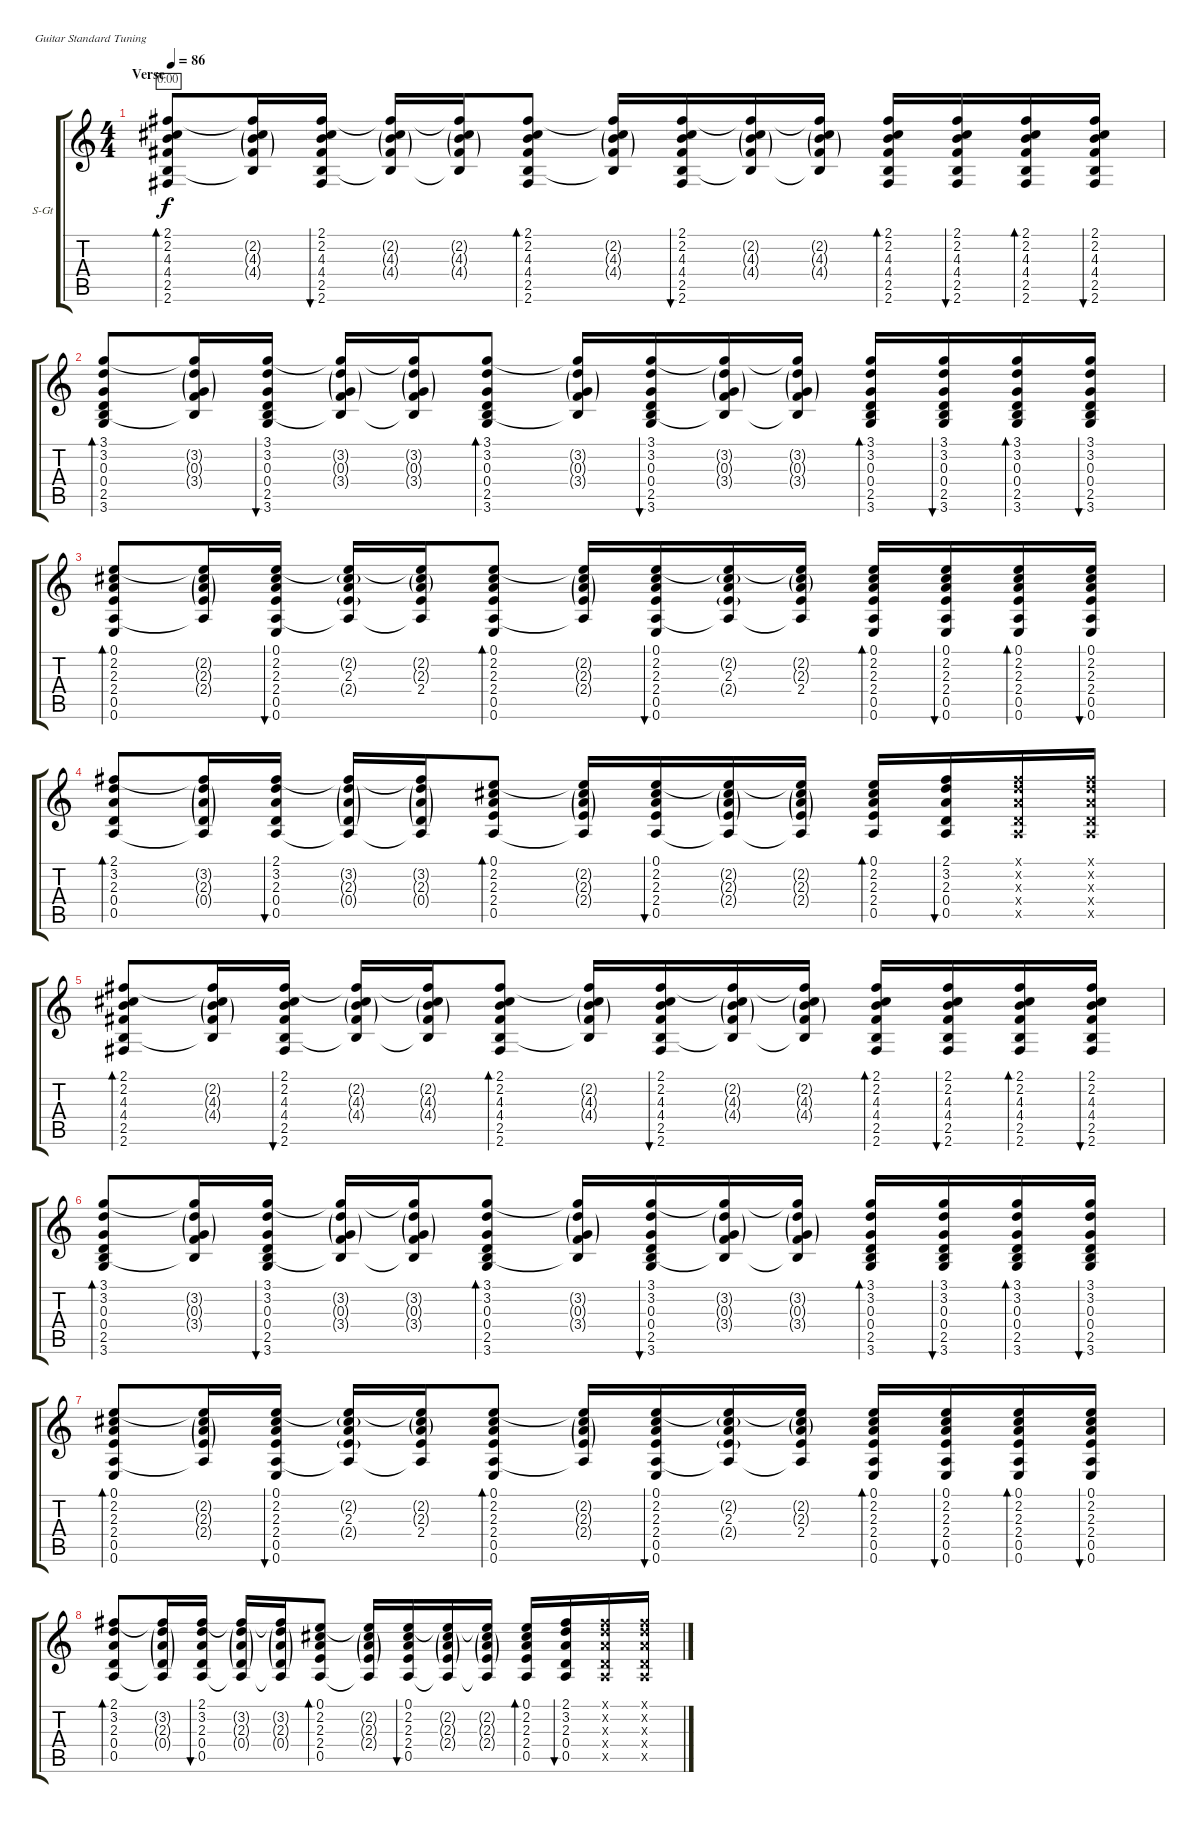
\defaultSystemsLayout 4
\bracketExtendMode groupsimilarinstruments
\firstSystemTrackNameOrientation horizontal
\otherSystemsTrackNameOrientation horizontal
\track ("Matt" "S-Gt") {instrument acousticguitarsteel}
\staff {score tabs}
\tuning (E4 B3 G3 D3 A2 E2)
\ts (4 4)
\section ("" "Verse")
\tempo 86
\clef g2
\ks c
(2.1 2.2 4.3 4.4 2.5 2.6).8{bd 60 dy f timer} (2.1{t} 2.2{g} 4.3{g} 4.4{g} 2.5{t}).16 (2.1 2.2 4.3 4.4 2.5 2.6).16{bu 60} (2.1{t} 2.2{g} 4.3{g} 4.4{g} 2.5{t}).16 (2.1{t} 2.2{g} 4.3{g} 4.4{g} 2.5{t}).16 (2.1 2.2 4.3 4.4 2.5 2.6).8{bd 60} (2.1{t} 2.2{g} 4.3{g} 4.4{g} 2.5{t}).16 (2.1 2.2 4.3 4.4 2.5 2.6).16{bu 60} (2.1{t} 2.2{g} 4.3{g} 4.4{g} 2.5{t}).16 (2.1{t} 2.2{g} 4.3{g} 4.4{g} 2.5{t}).16 (2.1 2.2 4.3 4.4 2.5 2.6).16{bd 60} (2.1 2.2 4.3 4.4 2.5 2.6).16{bu 60} (2.1 2.2 4.3 4.4 2.5 2.6).16{bd 60} (2.1 2.2 4.3 4.4 2.5 2.6).16{bu 60} |
(3.1 3.2 0.3 0.4 2.5 3.6).8{bd 60} (3.1{t} 3.2{g} 0.3{g} 3.4{g} 2.5{t}).16 (3.1 3.2 0.3 0.4 2.5 3.6).16{bu 60} (3.1{t} 3.2{g} 0.3{g} 3.4{g} 2.5{t}).16 (3.1{t} 3.2{g} 0.3{g} 3.4{g} 2.5{t}).16 (3.1 3.2 0.3 0.4 2.5 3.6).8{bd 60} (3.1{t} 3.2{g} 0.3{g} 3.4{g} 2.5{t}).16 (3.1 3.2 0.3 0.4 2.5 3.6).16{bu 60} (3.1{t} 3.2{g} 0.3{g} 3.4{g} 2.5{t}).16 (3.1{t} 3.2{g} 0.3{g} 3.4{g} 2.5{t}).16 (3.1 3.2 0.3 0.4 2.5 3.6).16{bd 60} (3.1 3.2 0.3 0.4 2.5 3.6).16{bu 60} (3.1 3.2 0.3 0.4 2.5 3.6).16{bd 60} (3.1 3.2 0.3 0.4 2.5 3.6).16{bu 60} |
(0.1 2.2 2.3 2.4 0.5 0.6).8{bd 60} (0.1{t} 2.2{g} 2.3{g} 2.4{g} 0.5{t}).16 (0.1 2.2 2.3 2.4 0.5 0.6).16{bu 60} (0.1{t} 2.2{g} 2.3 2.4{g} 0.5{t}).16 (0.1{t} 2.2{g} 2.3{g} 2.4 0.5{t}).16 (0.1 2.2 2.3 2.4 0.5 0.6).8{bd 60} (0.1{t} 2.2{g} 2.3{g} 2.4{g} 0.5{t}).16 (0.1 2.2 2.3 2.4 0.5 0.6).16{bu 60} (0.1{t} 2.2{g} 2.3 2.4{g} 0.5{t}).16 (0.1{t} 2.2{g} 2.3{g} 2.4 0.5{t}).16 (0.1 2.2 2.3 2.4 0.5 0.6).16{bd 60} (0.1 2.2 2.3 2.4 0.5 0.6).16{bu 60} (0.1 2.2 2.3 2.4 0.5 0.6).16{bd 60} (0.1 2.2 2.3 2.4 0.5 0.6).16{bu 60} |
(2.1 3.2 2.3 0.4 0.5).8{bd 60} (2.1{t} 3.2{g} 2.3{g} 0.4{g} 0.5{t}).16 (2.1 3.2 2.3 0.4 0.5).16{bu 60} (2.1{t} 3.2{g} 2.3{g} 0.4{g} 0.5{t}).16 (2.1{t} 3.2{g} 2.3{g} 0.4{g} 0.5{t}).16 (0.1 2.2 2.3 2.4 0.5).8{bd 60} (0.1{t} 2.2{g} 2.3{g} 2.4{g} 0.5{t}).16 (0.1 2.2 2.3 2.4 0.5).16{bu 60} (0.1{t} 2.2{g} 2.3{g} 2.4{g} 0.5{t}).16 (0.1{t} 2.2{g} 2.3{g} 2.4{g} 0.5{t}).16 (0.1 2.2 2.3 2.4 0.5).16{bd 60} (2.1 3.2 2.3 0.4 0.5).16{bu 60} (2.1{x} 3.2{x} 2.3{x} 0.4{x} 0.5{x}).16 (2.1{x} 3.2{x} 2.3{x} 0.4{x} 0.5{x}).16 |
(2.1 2.2 4.3 4.4 2.5 2.6).8{bd 60} (2.1{t} 2.2{g} 4.3{g} 4.4{g} 2.5{t}).16 (2.1 2.2 4.3 4.4 2.5 2.6).16{bu 60} (2.1{t} 2.2{g} 4.3{g} 4.4{g} 2.5{t}).16 (2.1{t} 2.2{g} 4.3{g} 4.4{g} 2.5{t}).16 (2.1 2.2 4.3 4.4 2.5 2.6).8{bd 60} (2.1{t} 2.2{g} 4.3{g} 4.4{g} 2.5{t}).16 (2.1 2.2 4.3 4.4 2.5 2.6).16{bu 60} (2.1{t} 2.2{g} 4.3{g} 4.4{g} 2.5{t}).16 (2.1{t} 2.2{g} 4.3{g} 4.4{g} 2.5{t}).16 (2.1 2.2 4.3 4.4 2.5 2.6).16{bd 60} (2.1 2.2 4.3 4.4 2.5 2.6).16{bu 60} (2.1 2.2 4.3 4.4 2.5 2.6).16{bd 60} (2.1 2.2 4.3 4.4 2.5 2.6).16{bu 60} |
(3.1 3.2 0.3 0.4 2.5 3.6).8{bd 60} (3.1{t} 3.2{g} 0.3{g} 3.4{g} 2.5{t}).16 (3.1 3.2 0.3 0.4 2.5 3.6).16{bu 60} (3.1{t} 3.2{g} 0.3{g} 3.4{g} 2.5{t}).16 (3.1{t} 3.2{g} 0.3{g} 3.4{g} 2.5{t}).16 (3.1 3.2 0.3 0.4 2.5 3.6).8{bd 60} (3.1{t} 3.2{g} 0.3{g} 3.4{g} 2.5{t}).16 (3.1 3.2 0.3 0.4 2.5 3.6).16{bu 60} (3.1{t} 3.2{g} 0.3{g} 3.4{g} 2.5{t}).16 (3.1{t} 3.2{g} 0.3{g} 3.4{g} 2.5{t}).16 (3.1 3.2 0.3 0.4 2.5 3.6).16{bd 60} (3.1 3.2 0.3 0.4 2.5 3.6).16{bu 60} (3.1 3.2 0.3 0.4 2.5 3.6).16{bd 60} (3.1 3.2 0.3 0.4 2.5 3.6).16{bu 60} |
(0.1 2.2 2.3 2.4 0.5 0.6).8{bd 60} (0.1{t} 2.2{g} 2.3{g} 2.4{g} 0.5{t}).16 (0.1 2.2 2.3 2.4 0.5 0.6).16{bu 60} (0.1{t} 2.2{g} 2.3 2.4{g} 0.5{t}).16 (0.1{t} 2.2{g} 2.3{g} 2.4 0.5{t}).16 (0.1 2.2 2.3 2.4 0.5 0.6).8{bd 60} (0.1{t} 2.2{g} 2.3{g} 2.4{g} 0.5{t}).16 (0.1 2.2 2.3 2.4 0.5 0.6).16{bu 60} (0.1{t} 2.2{g} 2.3 2.4{g} 0.5{t}).16 (0.1{t} 2.2{g} 2.3{g} 2.4 0.5{t}).16 (0.1 2.2 2.3 2.4 0.5 0.6).16{bd 60} (0.1 2.2 2.3 2.4 0.5 0.6).16{bu 60} (0.1 2.2 2.3 2.4 0.5 0.6).16{bd 60} (0.1 2.2 2.3 2.4 0.5 0.6).16{bu 60} |
(2.1 3.2 2.3 0.4 0.5).8{bd 60} (2.1{t} 3.2{g} 2.3{g} 0.4{g} 0.5{t}).16 (2.1 3.2 2.3 0.4 0.5).16{bu 60} (2.1{t} 3.2{g} 2.3{g} 0.4{g} 0.5{t}).16 (2.1{t} 3.2{g} 2.3{g} 0.4{g} 0.5{t}).16 (0.1 2.2 2.3 2.4 0.5).8{bd 60} (0.1{t} 2.2{g} 2.3{g} 2.4{g} 0.5{t}).16 (0.1 2.2 2.3 2.4 0.5).16{bu 60} (0.1{t} 2.2{g} 2.3{g} 2.4{g} 0.5{t}).16 (0.1{t} 2.2{g} 2.3{g} 2.4{g} 0.5{t}).16 (0.1 2.2 2.3 2.4 0.5).16{bd 60} (2.1 3.2 2.3 0.4 0.5).16{bu 60} (2.1{x} 3.2{x} 2.3{x} 0.4{x} 0.5{x}).16 (2.1{x} 3.2{x} 2.3{x} 0.4{x} 0.5{x}).16
